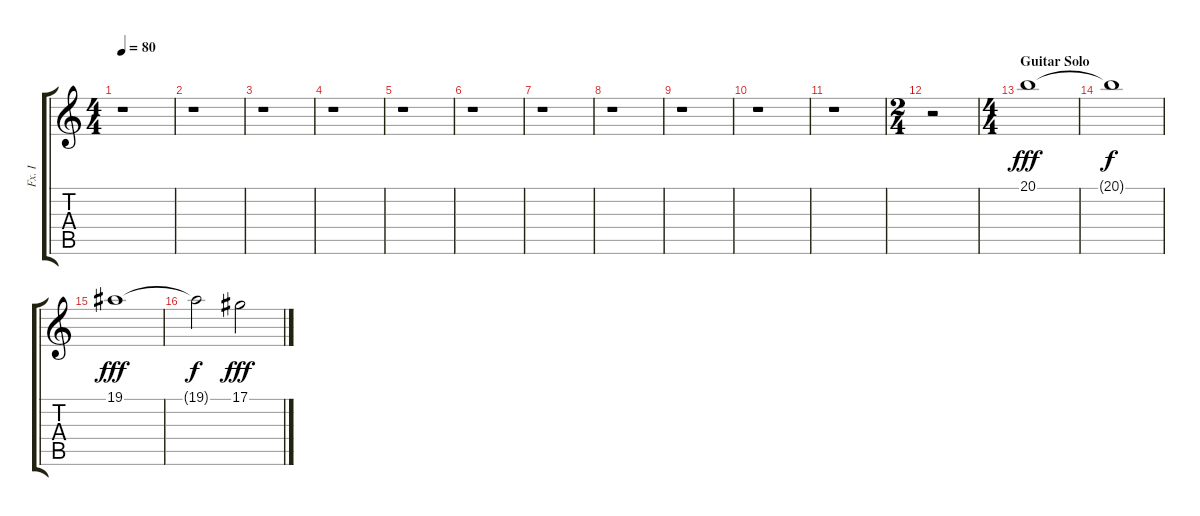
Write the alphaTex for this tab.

\track ("Fx. I" "Fx. I") {instrument ocarina}
\staff {score tabs}
\tuning (Eb4 Bb3 Gb3 Db3 Ab2 Eb2) {hide}
\ts (4 4)
\tempo 80
\clef g2
\ks c
r.1{dy fff} |
r.1 |
r.1 |
r.1 |
r.1 |
r.1 |
r.1 |
r.1 |
r.1 |
r.1 |
r.1 |
\ts (2 4)
r.2 |
\ts (4 4)
\section ("" "Guitar Solo")
20.1.1 |
20.1{t}.1{dy f} |
19.1.1{dy fff} |
19.1{t}.2{dy f} 17.1.2{dy fff}
